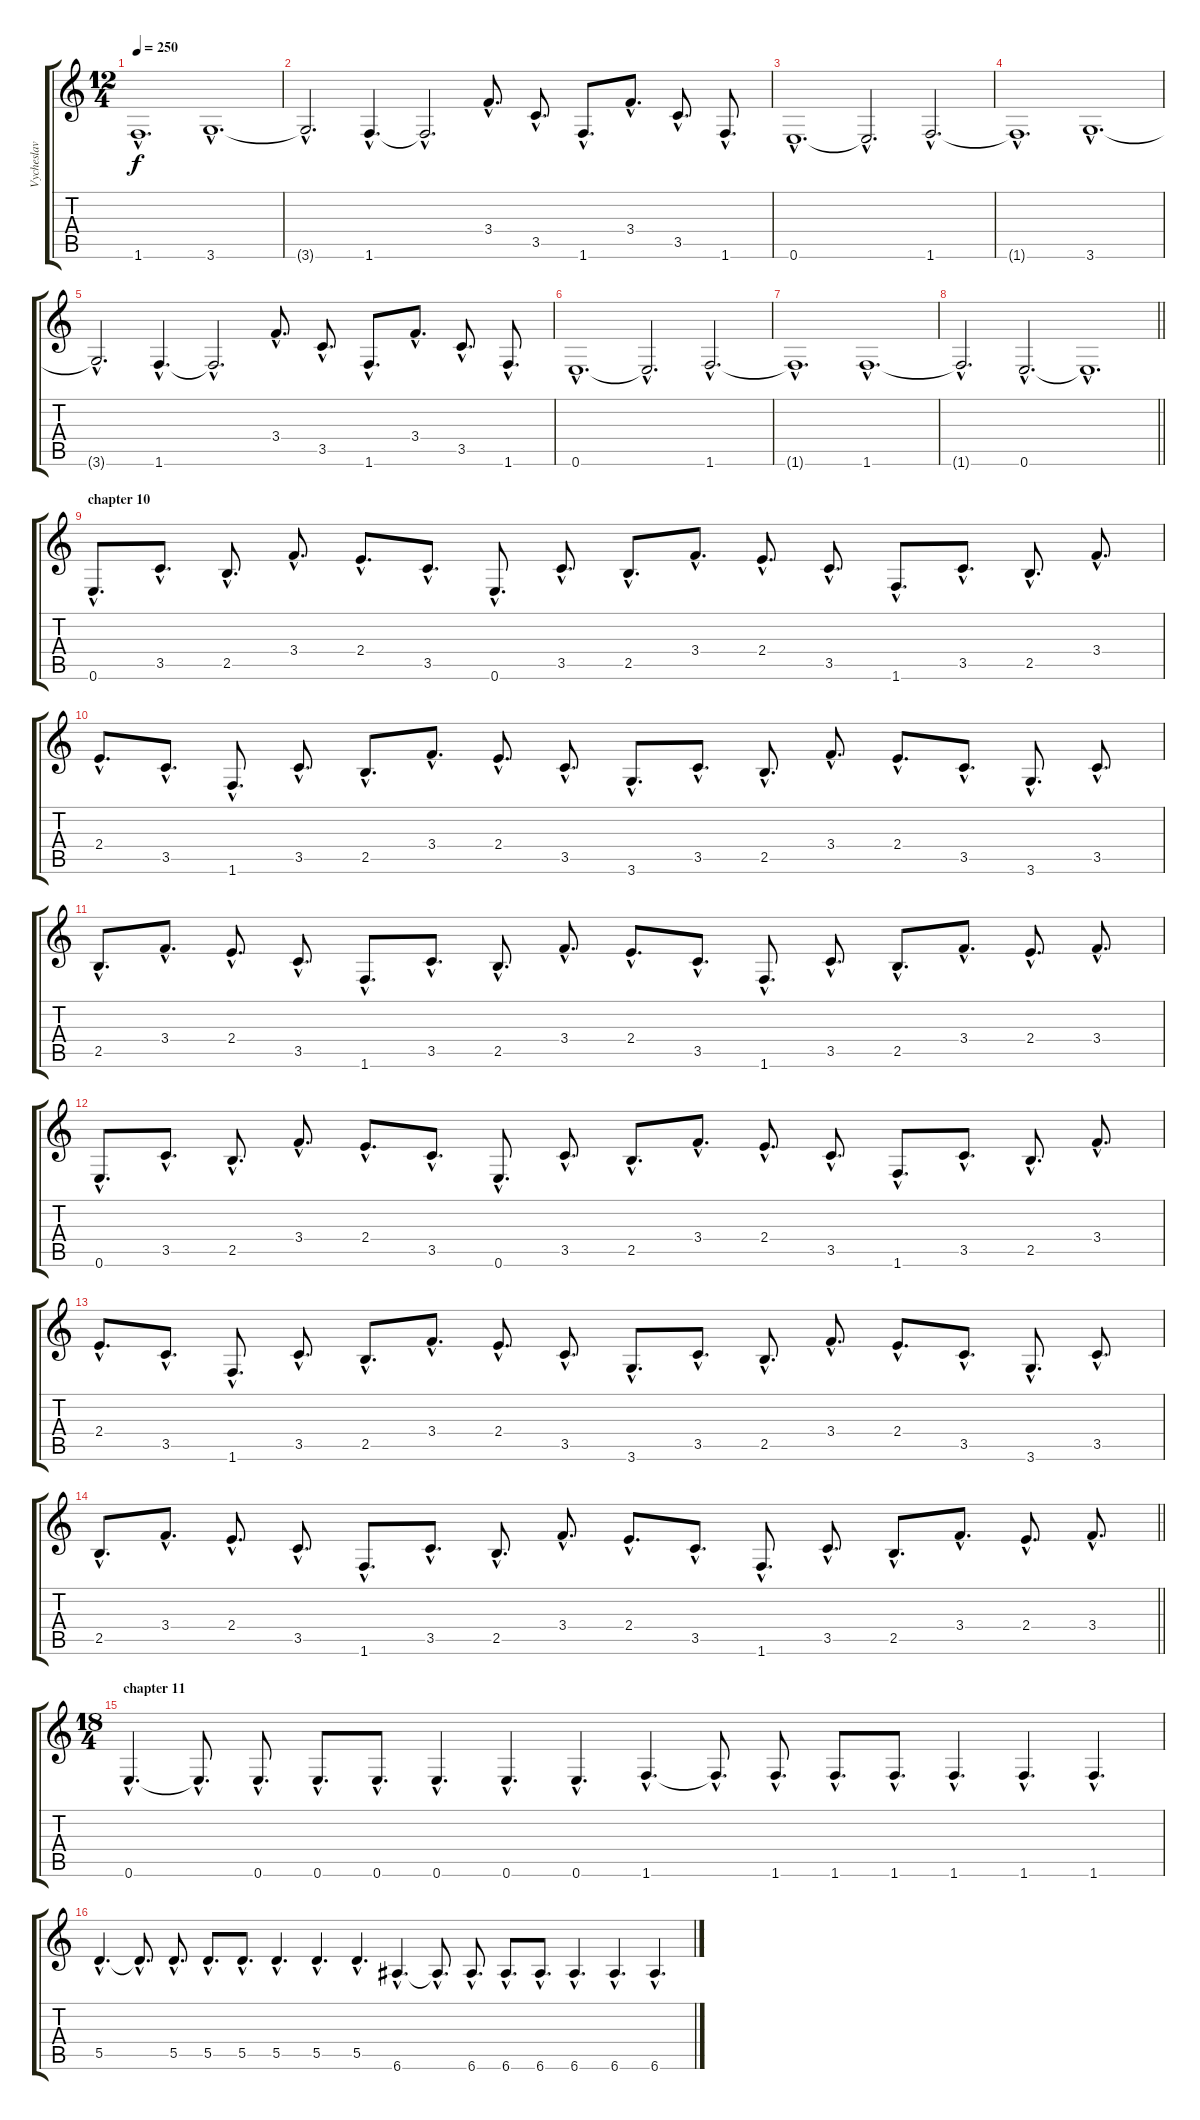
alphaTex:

\track ("Vycheslav Semikin bass" "Vycheslav ") {instrument electricbasspick}
\staff {score tabs}
\tuning (E4 B3 G3 D3 A2 E2) {hide}
\ts (12 4)
\tempo 250
\clef g2
\ks c
1.6{hac t}.1{d dy f} 3.6{hac}.1{d} |
3.6{hac t}.2{d} 1.6{hac}.4{d} 1.6{hac t}.2{d} 3.4{hac}.8{d} 3.5{hac}.8{d} 1.6{hac}.8{d} 3.4{hac}.8{d} 3.5{hac}.8{d} 1.6{hac}.8{d} |
0.6{hac}.1{d} 0.6{hac t}.2{d} 1.6{hac}.2{d} |
1.6{hac t}.1{d} 3.6{hac}.1{d} |
3.6{hac t}.2{d} 1.6{hac}.4{d} 1.6{hac t}.2{d} 3.4{hac}.8{d} 3.5{hac}.8{d} 1.6{hac}.8{d} 3.4{hac}.8{d} 3.5{hac}.8{d} 1.6{hac}.8{d} |
0.6{hac}.1{d} 0.6{hac t}.2{d} 1.6{hac}.2{d} |
1.6{hac t}.1{d} 1.6{hac}.1{d} |
\barLineRight lightlight
1.6{hac t}.2{d} 0.6{hac}.2{d} 0.6{hac t}.1{d} |
\section ("" "chapter 10")
0.6{hac}.8{d} 3.5{hac}.8{d} 2.5{hac}.8{d} 3.4{hac}.8{d} 2.4{hac}.8{d} 3.5{hac}.8{d} 0.6{hac}.8{d} 3.5{hac}.8{d} 2.5{hac}.8{d} 3.4{hac}.8{d} 2.4{hac}.8{d} 3.5{hac}.8{d} 1.6{hac}.8{d} 3.5{hac}.8{d} 2.5{hac}.8{d} 3.4{hac}.8{d} |
2.4{hac}.8{d} 3.5{hac}.8{d} 1.6{hac}.8{d} 3.5{hac}.8{d} 2.5{hac}.8{d} 3.4{hac}.8{d} 2.4{hac}.8{d} 3.5{hac}.8{d} 3.6{hac}.8{d} 3.5{hac}.8{d} 2.5{hac}.8{d} 3.4{hac}.8{d} 2.4{hac}.8{d} 3.5{hac}.8{d} 3.6{hac}.8{d} 3.5{hac}.8{d} |
2.5{hac}.8{d} 3.4{hac}.8{d} 2.4{hac}.8{d} 3.5{hac}.8{d} 1.6{hac}.8{d} 3.5{hac}.8{d} 2.5{hac}.8{d} 3.4{hac}.8{d} 2.4{hac}.8{d} 3.5{hac}.8{d} 1.6{hac}.8{d} 3.5{hac}.8{d} 2.5{hac}.8{d} 3.4{hac}.8{d} 2.4{hac}.8{d} 3.4{hac}.8{d} |
0.6{hac}.8{d} 3.5{hac}.8{d} 2.5{hac}.8{d} 3.4{hac}.8{d} 2.4{hac}.8{d} 3.5{hac}.8{d} 0.6{hac}.8{d} 3.5{hac}.8{d} 2.5{hac}.8{d} 3.4{hac}.8{d} 2.4{hac}.8{d} 3.5{hac}.8{d} 1.6{hac}.8{d} 3.5{hac}.8{d} 2.5{hac}.8{d} 3.4{hac}.8{d} |
2.4{hac}.8{d} 3.5{hac}.8{d} 1.6{hac}.8{d} 3.5{hac}.8{d} 2.5{hac}.8{d} 3.4{hac}.8{d} 2.4{hac}.8{d} 3.5{hac}.8{d} 3.6{hac}.8{d} 3.5{hac}.8{d} 2.5{hac}.8{d} 3.4{hac}.8{d} 2.4{hac}.8{d} 3.5{hac}.8{d} 3.6{hac}.8{d} 3.5{hac}.8{d} |
\barLineRight lightlight
2.5{hac}.8{d} 3.4{hac}.8{d} 2.4{hac}.8{d} 3.5{hac}.8{d} 1.6{hac}.8{d} 3.5{hac}.8{d} 2.5{hac}.8{d} 3.4{hac}.8{d} 2.4{hac}.8{d} 3.5{hac}.8{d} 1.6{hac}.8{d} 3.5{hac}.8{d} 2.5{hac}.8{d} 3.4{hac}.8{d} 2.4{hac}.8{d} 3.4{hac}.8{d} |
\ts (18 4)
\section ("" "chapter 11")
0.6{hac}.4{d} 0.6{hac t}.8{d} 0.6{hac}.8{d} 0.6{hac}.8{d} 0.6{hac}.8{d} 0.6{hac}.4{d} 0.6{hac}.4{d} 0.6{hac}.4{d} 1.6{hac}.4{d} 1.6{hac t}.8{d} 1.6{hac}.8{d} 1.6{hac}.8{d} 1.6{hac}.8{d} 1.6{hac}.4{d} 1.6{hac}.4{d} 1.6{hac}.4{d} |
5.5{hac}.4{d} 5.5{hac t}.8{d} 5.5{hac}.8{d} 5.5{hac}.8{d} 5.5{hac}.8{d} 5.5{hac}.4{d} 5.5{hac}.4{d} 5.5{hac}.4{d} 6.6{hac}.4{d} 6.6{hac t}.8{d} 6.6{hac}.8{d} 6.6{hac}.8{d} 6.6{hac}.8{d} 6.6{hac}.4{d} 6.6{hac}.4{d} 6.6{hac}.4{d}
